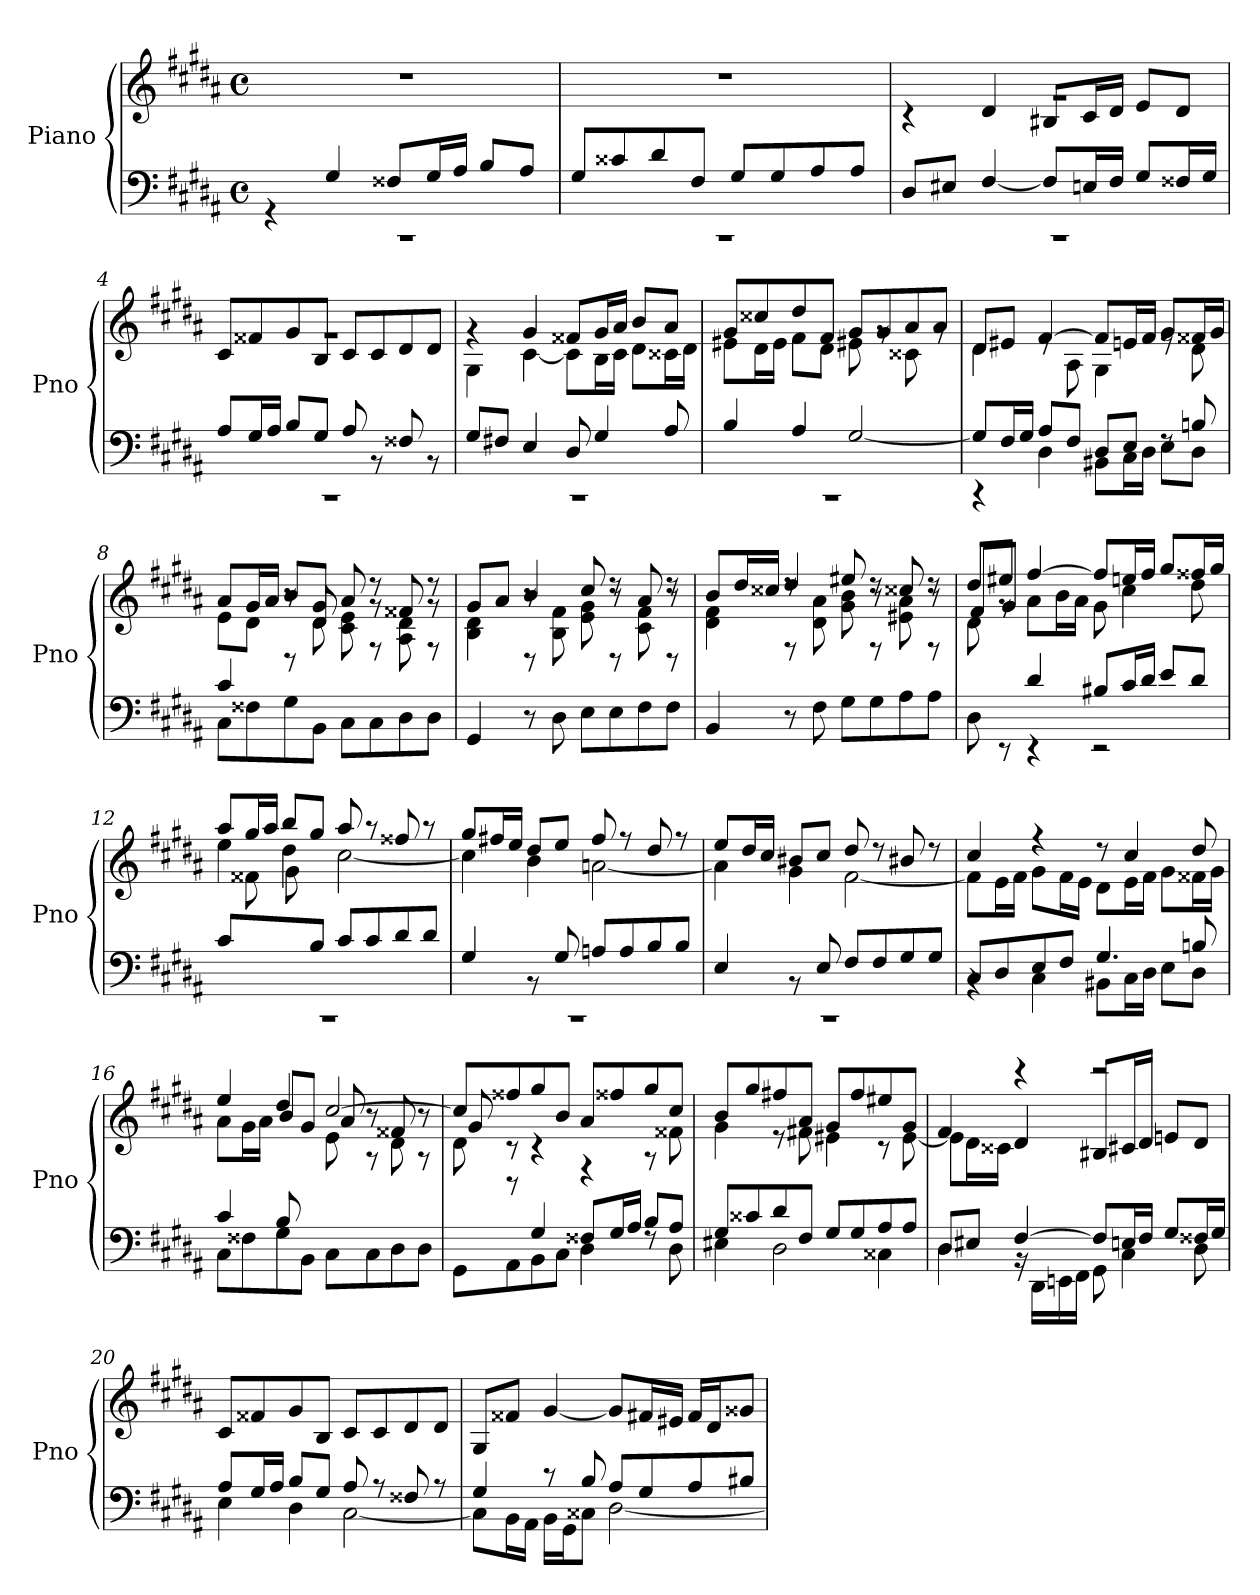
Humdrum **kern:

**kern	**kern
*part1	*part1
*staff2	*staff1
*I"Piano	*
*I'Pno	*
*clefF4	*clefG2
*k[f#c#g#d#a#]	*k[f#c#g#d#a#]
*M4/4	*M4/4
*met(c)	*met(c)
=1	=1
*^	*
1rCC	4r	1rdd
.	4G#/	.
.	8F##X/L	.
.	16G#/L	.
.	16A#/JJ	.
.	8B/L	.
.	8A#/J	.
=2	=2	=2
1rCC	8G#/L	1rdd
.	8c##X/	.
.	8d#/	.
.	8F#/J	.
.	8G#/L	.
.	8G#/	.
.	8A#/	.
.	8A#/J	.
=3	=3	=3
*	*	*^
1rCC	8D#/L	1rg	4r
.	8E#X/J	.	.
.	[4F#/	.	4d#/
.	8F#/L]	.	8B#X/L
.	16En/L	.	16c#/L
.	16F#/JJ	.	16d#/JJ
.	8G#/L	.	8e/L
.	16F##X/L	.	8d#/J
.	16G#/JJ	.	.
=4	=4	=4	=4
1rCC	8A#/L	1rg	8c#/L
.	16G#/L	.	8f##X/
.	16A#/JJ	.	.
.	8B/L	.	8g#/
.	8G#/J	.	8B/J
.	8A#/	.	8c#/L
.	8r	.	8c#/
.	8F##X/	.	8d#/
.	8r	.	8d#/J
!!LO:LB:g=z	!!
=5	=5	=5	=5
1rCC	8G#/L	4rg	4G#\
.	8F#X/J	.	.
.	4E/	4g#/	[4c#\
.	8D#/	8f##X/L	8c#\L]
.	4G#/	16g#/L	16B\L
.	.	16a#/JJ	16c#\JJ
.	.	8b/L	8d#\L
.	8A#/	8a#/J	16c##X\L
.	.	.	16d#\JJ
=6	=6	=6	=6
1rCC	4B/	8g#/L	8e#X\L
.	.	8cc##X/	16d#\L
.	.	.	16e#\JJ
.	4A#/	8dd#/	8f#\L
.	.	8f#/J	8d#\J
.	[2G#/	8g#/L	8e#X\
.	.	8g#/	8rg
.	.	8a#/	8c##X\
.	.	8a#/J	8rg
=7	=7	=7	=7
4rCC	8G#/L]	8d#/L	4d#\
.	16F#/L	8e#X/J	.
.	16G#/JJ	.	.
8A#/L	4D#\	[4f#/	8re
8F#/J	.	.	8A#\
8D#/L	8BB#X\L	8f#/L]	4G#\
8E/J	16C#\L	16en/L	.
.	16D#\JJ	16f#/JJ	.
8rF	8E\L	8g#/L	8re
8Bn/	8D#\J	16f##X/L	8d#\
.	.	16g#/JJ	.
!!LO:LB:g=z
=8	=8	=8	=8
*	*	*	*^
4c#/	8C#\L	8a#/L	8e\L	4ryy
.	8F##X\	16g#/L	8d#\J	.
.	.	16a#/JJ	.	.
2.ryy	8G#\	8b/L	8r	8rD
.	8BB\J	8g#/J	8d#\	8d#/
.	8C#\L	8a#/	8c#\ 8e\	8ryy
.	8C#\	8rg	8rdd	8rF
.	8D#\	8f##X/	8A#\ 8d#\	8ryy
.	8D#\J	8rg	8rdd	8rF
*v	*v	*	*	*
!!LO:LB:g=z	!!	!!
=9	=9	=9	=9
4GG#/	8g#/L	4B\ 4d#\	4ryy
.	8a#/J	.	.
8r	4b/	8r	8rD
8D#\	.	8B\ 8f#\	4ryy
8E\L	8cc#/	8e\ 8g#\	.
8E\	8r	8rdd	8rD
8F#\	8a#/	8c#\ 8f#\	8ryy
8F#\J	8r	8rdd	8rD
=10	=10	=10	=10
4BB/	8b/L	4d#\ 4f#\	4ryy
.	16dd#/L	.	.
.	16cc##X/JJ	.	.
8r	4dd#/	8rdd	8rF
8F#\	.	8d#\ 8a#\	4ryy
8G#\L	8ee#X/	8g#\ 8b\	.
8G#\	8r	8rdd	8rF
8A#\	8cc##X/	8e#X\ 8a#\	8ryy
8A#\J	8r	8rdd	8rF
=11	=11	=11	=11
*^	*	*	*
8D#\	4ryy	8dd#/L	8d#\	8f#/L
8rEE	.	8ee#X/J	8rg	8g#/J
4rEE	4d#/	[4ff#/	8a#\L	2.ryy
.	.	.	16b\L	.
.	.	.	16a#\JJ	.
2rEE	8B#X/L	8ff#/L]	8g#\	.
.	16c#/L	16een/L	4cc#\	.
.	16d#/JJ	16ff#/JJ	.	.
.	8e/L	8gg#/L	.	.
.	8d#/J	16ff##X/L	8dd#\	.
.	.	16gg#/JJ	.	.
=12	=12	=12	=12	=12
1rCC	8c#/L	8aa#/L	4ee\	8ryy
.	4ryy	16gg#/L	.	8f##X\
.	.	16aa#/JJ	.	.
.	.	8bb/L	4dd#\	8g#\
.	8B/J	8gg#/J	.	2ryy
.	8c#/L	8aa#/	[2cc#\	.
.	8c#/	8r	.	.
.	8d#/	8ff##X/	.	.
.	8d#/J	8r	.	8ryy
*	*	*	*v	*v
!!LO:LB:g=z
=13	=13	=13	=13
1rCC	4G#/	8gg#/L	4cc#\]
.	.	16ff#X/L	.
.	.	16ee/JJ	.
.	8r	8dd#/L	4b\
.	8G#/	8ee/J	.
.	8An/L	8ff#/	[2an\
.	8A/	8r	.
.	8B/	8dd#/	.
.	8B/J	8r	.
=14	=14	=14	=14
1rCC	4E/	8ee/L	4a\]
.	.	16dd#/L	.
.	.	16cc#/JJ	.
.	8rBB	8b#X/L	4g#\
.	8E/	8cc#/J	.
.	8F#/L	8dd#/	[2f#\
.	8F#/	8r	.
.	8G#/	8b#X/	.
.	8G#/J	8r	.
=15	=15	=15	=15
8C#/L	4rBB	4cc#/	8f#\L]
8D#/	.	.	16e\L
.	.	.	16f#\JJ
8E/	4C#\	4r	8g#\L
8F#/J	.	.	16f#\L
.	.	.	16e\JJ
4.G#/	8BB#X\L	8r	8d#\L
.	16C#\L	4cc#/	16e\L
.	16D#\JJ	.	16f#\JJ
.	8E\L	.	8g#\L
8Bn/	8D#\J	8dd#/	16f##X\L
.	.	.	16g#\JJ
!!LO:PB:g=z
=16	=16	=16	=16
*	*	*	*^
4c#/	8C#\L	4ee/	8a#\L	4.ryy
.	8F##X\	.	16g#\L	.
.	.	.	16a#\JJ	.
8B/L	8G#\	4dd#/	8b/L	.
2ryy	8BB\J	.	8g#/J	8d#\J
.	8C#\L	[2cc#/	8a#/	8e\
.	8C#\	.	8r	8rA
.	8D#\	.	8f##X/	8d#\
8ryy	8D#\J	.	8r	8rA
!!LO:LB:g=z	!!	!!
=17	=17	=17	=17	=17
8ryy	8GG#\L	8cc#/L]	8g#/	8d#\
8rb	8AA#\	8ff##X/	8rc	2..ryy
4G#/	8BB\	8gg#/	4rc	.
.	8C#\J	8b/J	.	.
8F##X/L	4D#\	8a#/L	4rF	.
16G#/L	.	8ff##X/	.	.
16A#/JJ	.	.	.	.
8B/L	8rF	8gg#/	8rA	.
8A#/J	8D#\	8cc#/J	8f##X\	.
*	*	*	*v	*v
=18	=18	=18	=18
8G#/L	4E#X\	8b/L	4g#\
8c##X/	.	8gg#/	.
8d#/	2D#\	8ff#X/	8r
8F#/J	.	8a#/J	8f#X\
8G#/L	.	8g#/L	4e#X\
8G#/	.	8ff#/	.
8A#/	4C##X\	8ee#X/	8r
8A#/J	.	8g#/J	[8e#\
=19	=19	=19	=19
8D#/L	4D#\	4f#/	8e#\L]
8E#X/J	.	.	16d#\L
.	.	.	16c##X\JJ
[4F#/	16rBB	4d#/	4rccc
.	16DD#\LL	.	.
.	16EEn\	.	.
.	16FF#\JJ	.	.
8F#/L]	8GG#\	8B#X/L	2rccc
16En/L	4C#\	16c#X/L	.
16F#/JJ	.	16d#/JJ	.
8G#/L	.	8en/L	.
16F##X/L	8D#\	8d#/J	.
16G#/JJ	.	.	.
*	*	*v	*v
!!LO:LB:g=z
=20	=20	=20
8A#/L	4E\	8c#/L
16G#/L	.	8f##X/
16A#/JJ	.	.
8B/L	4D#\	8g#/
8G#/J	.	8B/J
8A#/	[2C#\	8c#/L
8r	.	8c#/
8F##X/	.	8d#/
8r	.	8d#/J
=21	=21	=21
4G#/	8C#\L]	8G#/L
.	16BB\L	8f##X/J
.	16AA#\JJ	.
8r	16BB\LL	[4g#/
.	16GG#\J	.
8B/	8C##X\J	.
8A#/L	[2D#\	8g#/L]
8G#/	.	16f#X/L
.	.	16e#X/JJ
8A#/	.	16f#/LL
.	.	16d#/J
8B#X/J	.	8g##X/J
*v	*v	*
=	=
*-	*-
